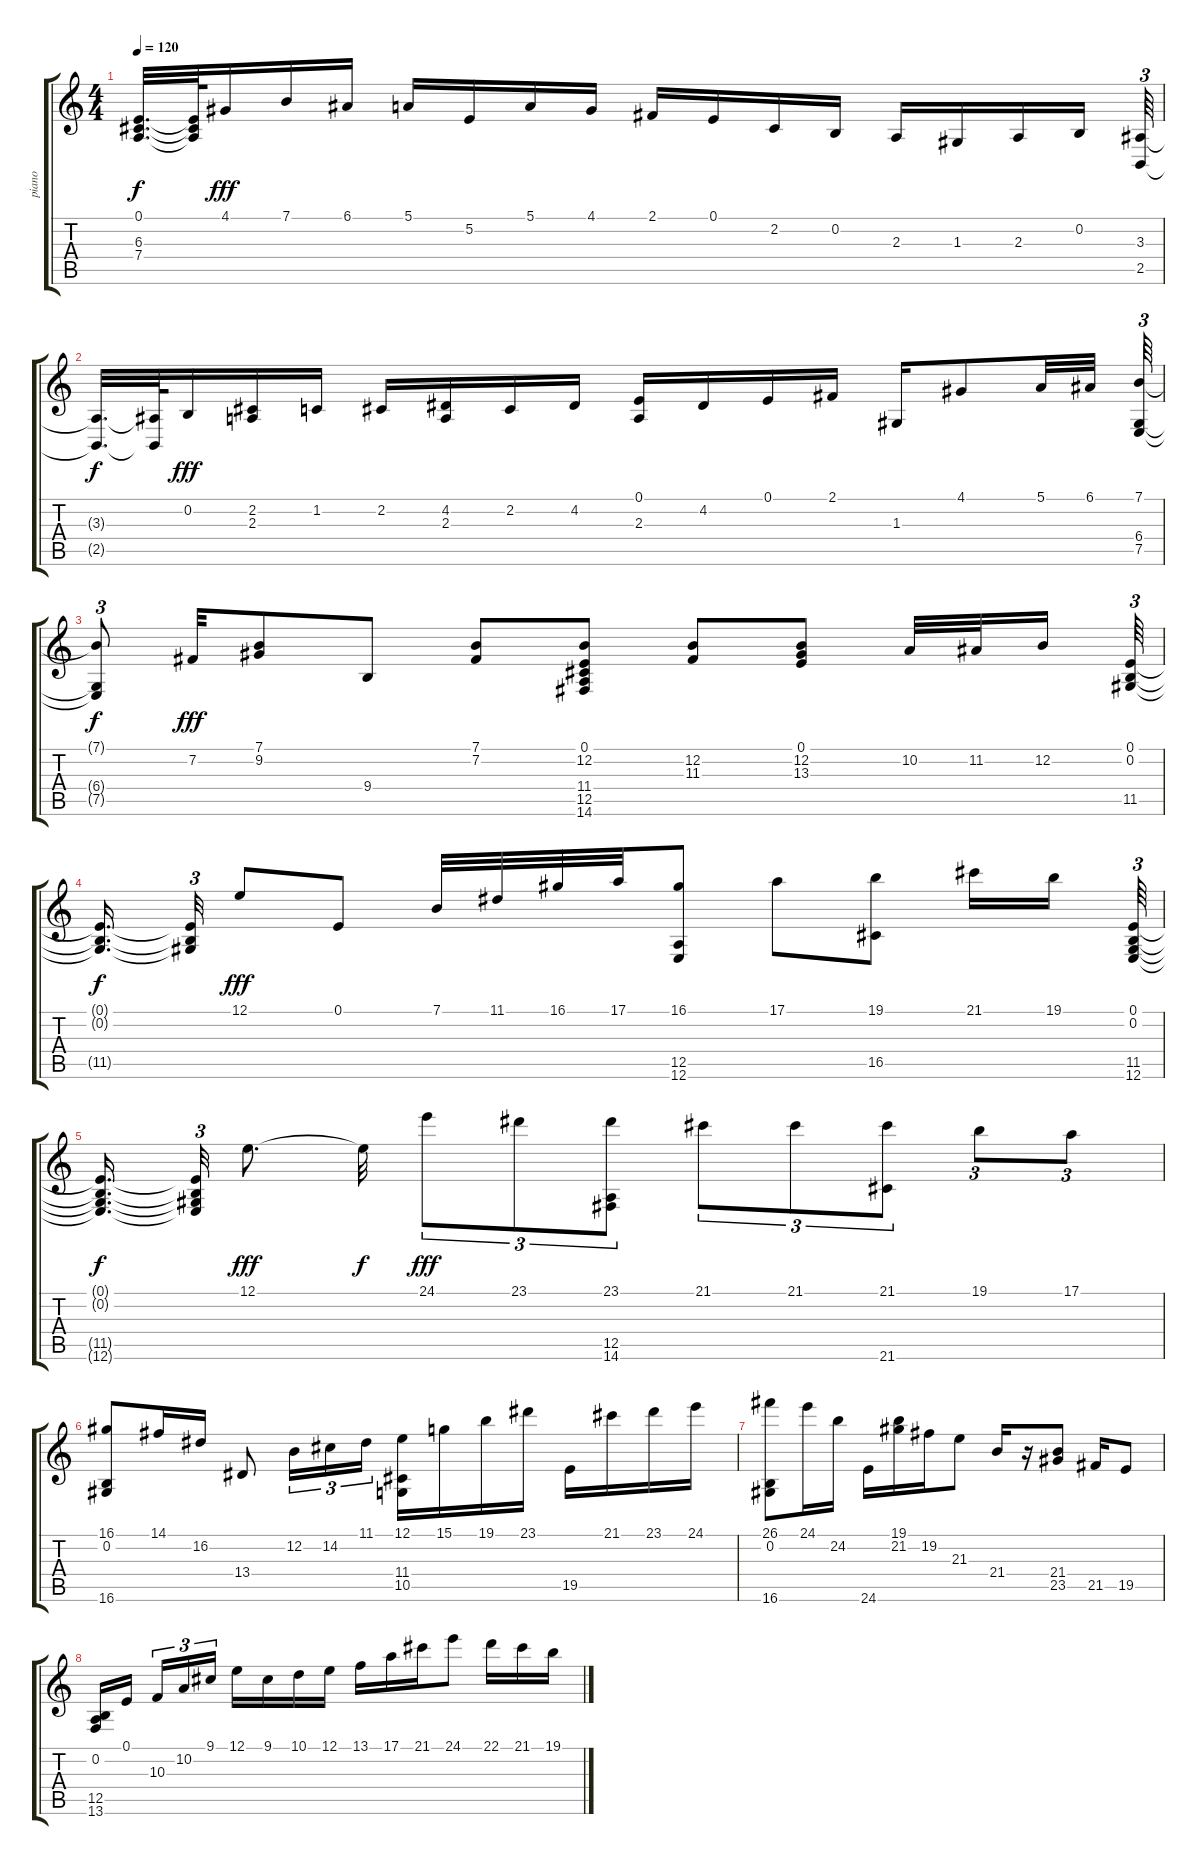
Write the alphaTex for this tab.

\track ("piano" "piano") {instrument brightacousticpiano}
\staff {score tabs}
\tuning (E4 B3 G3 D3 A2 E2) {hide}
\ts (4 4)
\tempo 120
\clef g2
\ks c
(0.1{t} 6.3{t} 7.4{t}).32{d dy f} (0.1{t} 6.3{t} 7.4{t}).64 4.1.16{dy fff} 7.1.16 6.1.16 5.1.16 5.2.16 5.1.16 4.1.16 2.1.16 0.1.16 2.2.16 0.2.16 2.3.16 1.3.16 2.3.16 0.2.16 (3.3 2.5).64{tu (3 2)} |
(3.3{t} 2.5{t}).32{d dy f} (3.3{t} 2.5{t}).64 0.2.16{dy fff} (2.2 2.3).16 1.2.16 2.2.16 (4.2 2.3).16 2.2.16 4.2.16 (0.1 2.3).16 4.2.16 0.1.16 2.1.16 1.3.16 4.1.8 5.1.32 6.1.32 (7.1 6.4 7.5).64{tu (3 2)} |
(7.1{t} 6.4{t} 7.5{t}).8{tu (3 2) dy f} 7.2.32{dy fff} (7.1 9.2).8 9.4.8 (7.1 7.2).8 (0.1 12.2 11.4 12.5 14.6).8 (12.2 11.3).8 (0.1 12.2 13.3).8 10.2.32 11.2.32 12.2.16{beam splitsecondary} (0.1 0.2 11.5).64{tu (3 2)} |
(0.1{t} 0.2{t} 11.5{t}).16{d dy f beam splitsecondary} (0.1{t} 0.2{t} 11.5{t}).32{tu (3 2)} 12.1.8{dy fff} 0.1.8 7.1.32 11.1.32 16.1.32 17.1.32 (16.1 12.5 12.6).8 17.1.8 (19.1 16.5).8 21.1.16 19.1.16{beam splitsecondary} (0.1 0.2 11.5 12.6).64{tu (3 2)} |
(0.1{t} 0.2{t} 11.5{t} 12.6{t}).16{d dy f beam splitsecondary} (0.1{t} 0.2{t} 11.5{t} 12.6{t}).32{tu (3 2)} 12.1.8{d dy fff} 12.1{t}.32{dy f} 24.1.8{tu (3 2) dy fff} 23.1.8{tu (3 2)} (23.1 12.5 14.6).8{tu (3 2)} 21.1.8{tu (3 2)} 21.1.8{tu (3 2)} (21.1 21.6).8{tu (3 2)} 19.1.8{tu (3 2)} 17.1.8{tu (3 2)} |
(16.1 0.2 16.6).8 14.1.16 16.2.16 13.4.8 12.2.16{tu (3 2)} 14.2.16{tu (3 2)} 11.1.16{tu (3 2)} (12.1 11.4 10.5).16 15.1.16 19.1.16 23.1.16 19.5.16 21.1.16 23.1.16 24.1.16 |
(26.1 0.2 16.6).8 24.1.16 24.2.16 24.6.16 (19.1 21.2).16 19.2.16 21.3.8 21.4.16 r.16 (21.4 23.5).8 21.5.16 19.5.8 |
(0.2 12.5 13.6).16 0.1.16{beam splitsecondary} 10.3.16{tu (3 2)} 10.2.16{tu (3 2)} 9.1.16{tu (3 2)} 12.1.16 9.1.16 10.1.16 12.1.16 13.1.16 17.1.16 21.1.16 24.1.8 22.1.16 21.1.16 19.1.16
